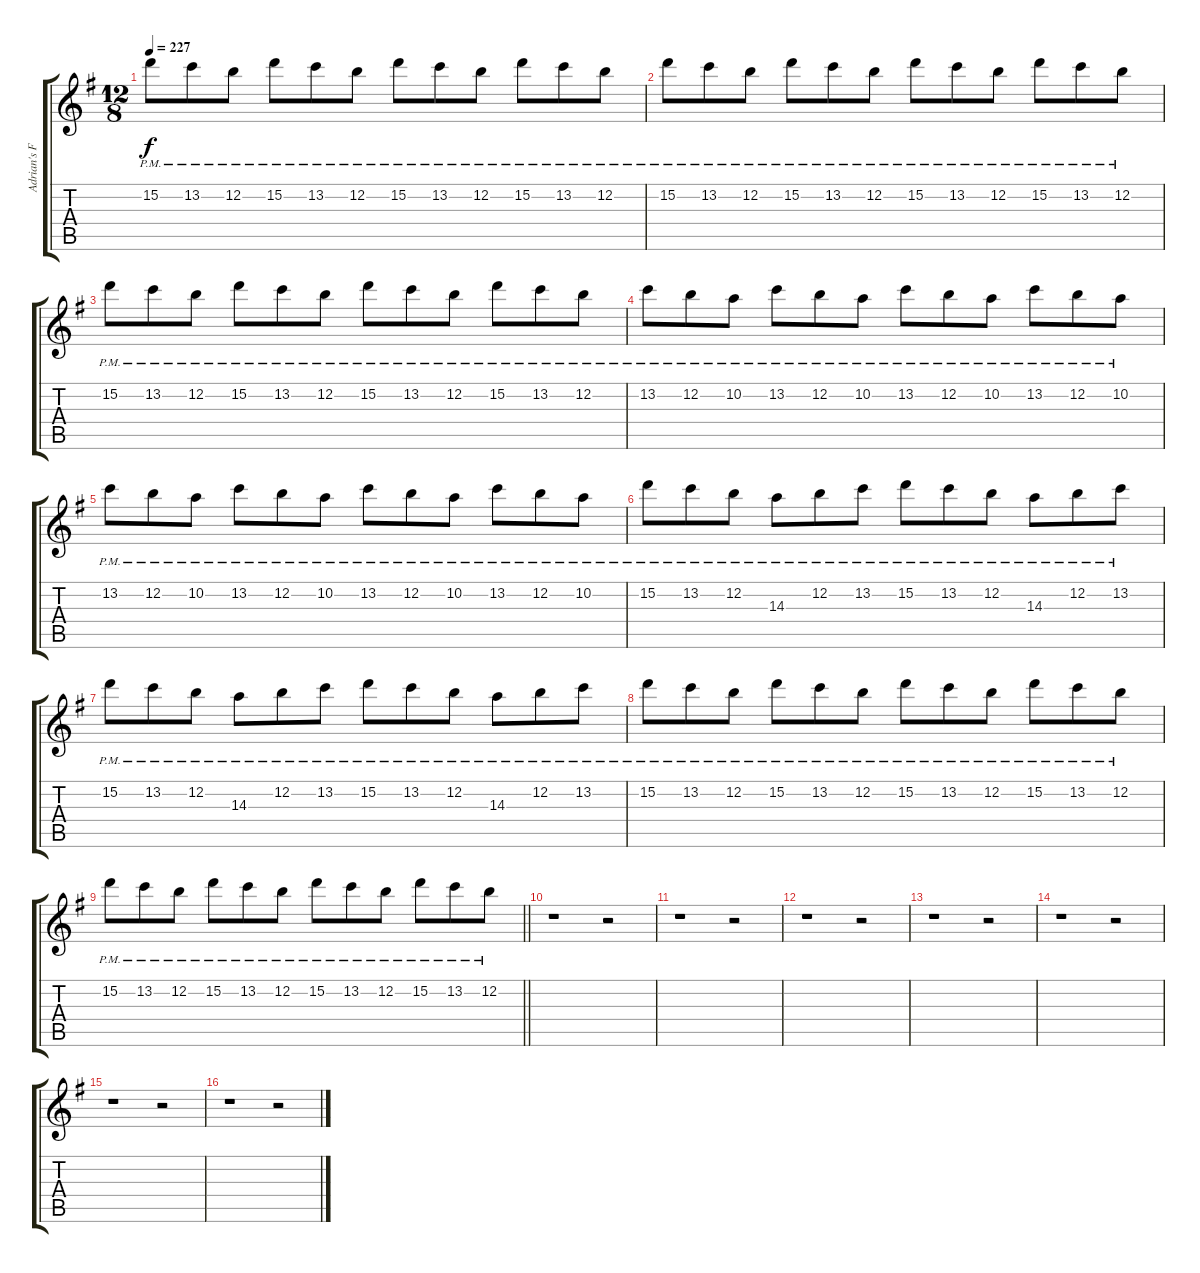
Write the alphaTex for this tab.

\track ("Adrian's Fills" "Adrian's F") {instrument distortionguitar}
\staff {score tabs}
\tuning (E4 B3 G3 D3 A2 E2) {hide}
\ts (12 8)
\tempo 227
\clef g2
\ks g
15.2{pm}.8{dy f} 13.2{pm}.8 12.2{pm}.8 15.2{pm}.8 13.2{pm}.8 12.2{pm}.8 15.2{pm}.8 13.2{pm}.8 12.2{pm}.8 15.2{pm}.8 13.2{pm}.8 12.2{pm}.8 |
15.2{pm}.8 13.2{pm}.8 12.2{pm}.8 15.2{pm}.8 13.2{pm}.8 12.2{pm}.8 15.2{pm}.8 13.2{pm}.8 12.2{pm}.8 15.2{pm}.8 13.2{pm}.8 12.2{pm}.8 |
15.2{pm}.8 13.2{pm}.8 12.2{pm}.8 15.2{pm}.8 13.2{pm}.8 12.2{pm}.8 15.2{pm}.8 13.2{pm}.8 12.2{pm}.8 15.2{pm}.8 13.2{pm}.8 12.2{pm}.8 |
13.2{pm}.8 12.2{pm}.8 10.2{pm}.8 13.2{pm}.8 12.2{pm}.8 10.2{pm}.8 13.2{pm}.8 12.2{pm}.8 10.2{pm}.8 13.2{pm}.8 12.2{pm}.8 10.2{pm}.8 |
13.2{pm}.8 12.2{pm}.8 10.2{pm}.8 13.2{pm}.8 12.2{pm}.8 10.2{pm}.8 13.2{pm}.8 12.2{pm}.8 10.2{pm}.8 13.2{pm}.8 12.2{pm}.8 10.2{pm}.8 |
15.2{pm}.8 13.2{pm}.8 12.2{pm}.8 14.3{pm}.8 12.2{pm}.8 13.2{pm}.8 15.2{pm}.8 13.2{pm}.8 12.2{pm}.8 14.3{pm}.8 12.2{pm}.8 13.2{pm}.8 |
15.2{pm}.8 13.2{pm}.8 12.2{pm}.8 14.3{pm}.8 12.2{pm}.8 13.2{pm}.8 15.2{pm}.8 13.2{pm}.8 12.2{pm}.8 14.3{pm}.8 12.2{pm}.8 13.2{pm}.8 |
15.2{pm}.8 13.2{pm}.8 12.2{pm}.8 15.2{pm}.8 13.2{pm}.8 12.2{pm}.8 15.2{pm}.8 13.2{pm}.8 12.2{pm}.8 15.2{pm}.8 13.2{pm}.8 12.2{pm}.8 |
\barLineRight lightlight
15.2{pm}.8 13.2{pm}.8 12.2{pm}.8 15.2{pm}.8 13.2{pm}.8 12.2{pm}.8 15.2{pm}.8 13.2{pm}.8 12.2{pm}.8 15.2{pm}.8 13.2{pm}.8 12.2{pm}.8 |
r.1 r.2 |
r.1 r.2 |
r.1 r.2 |
r.1 r.2 |
r.1 r.2 |
r.1 r.2 |
r.1 r.2
